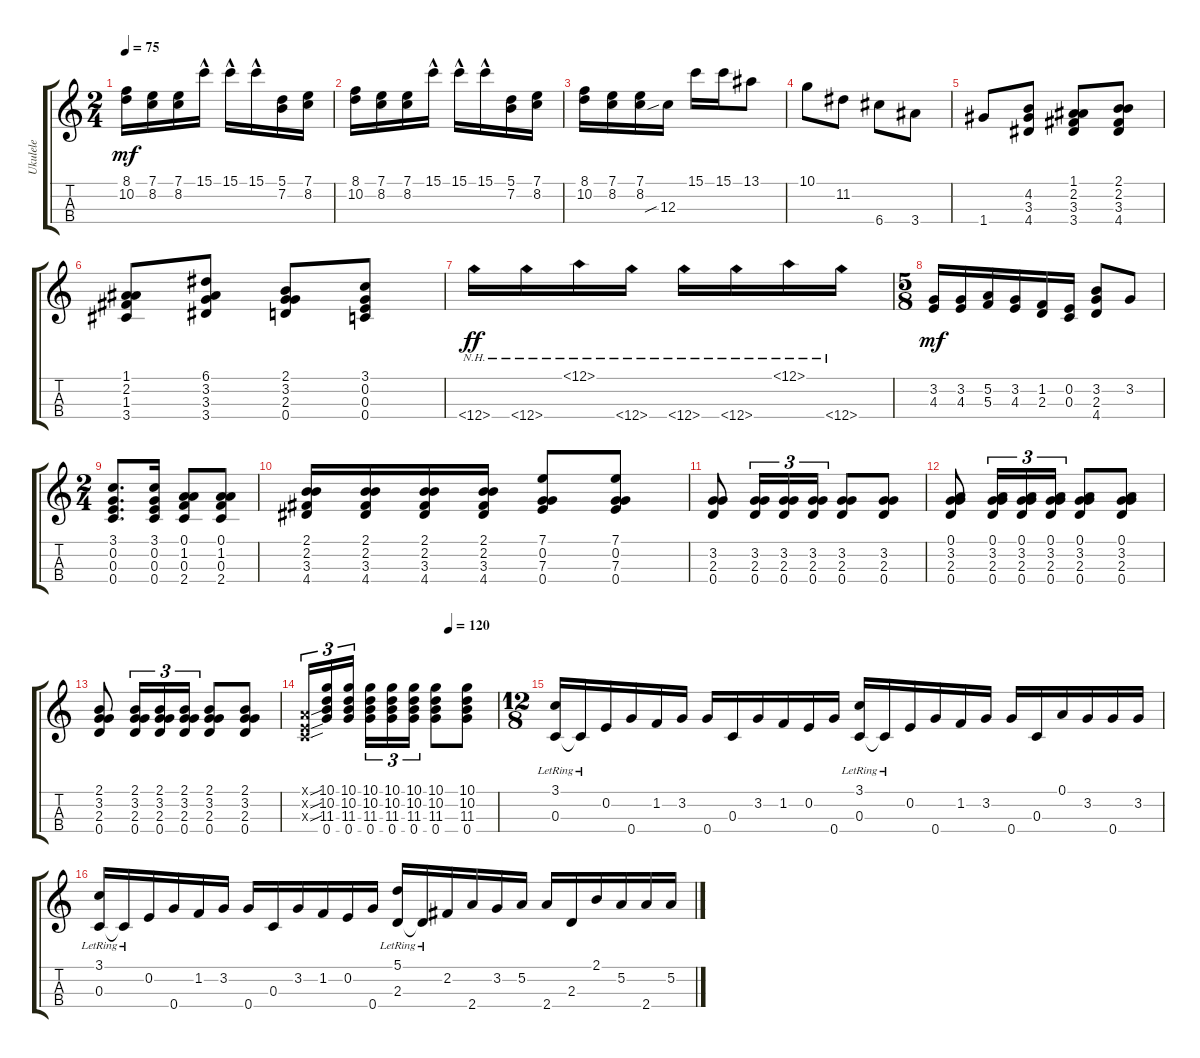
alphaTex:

\track ("Ukulele" "Ukulele") {instrument shamisen}
\staff {score tabs}
\tuning (A4 E4 C4 G4) {hide}
\ts (2 4)
\tempo 75
\clef g2
\ks c
(8.1 10.2).16{dy mf} (7.1 8.2).16 (7.1 8.2).16 15.1{hac}.16 15.1{hac}.16 15.1{hac}.16 (5.1 7.2).16 (7.1 8.2).16 |
(8.1 10.2).16 (7.1 8.2).16 (7.1 8.2).16 15.1{hac}.16 15.1{hac}.16 15.1{hac}.16 (5.1 7.2).16 (7.1 8.2).16 |
(8.1 10.2).16 (7.1 8.2).16 (7.1 8.2).16 12.3{sib}.16 15.1.16 15.1.16 13.1.8 |
10.1.8 11.2.8 6.4.8 3.4.8 |
1.4.8 (4.2 3.3 4.4).8 (1.1 2.2 3.3 3.4).8 (2.1 2.2 3.3 4.4).8 |
(1.1 2.2 1.3 3.4).8 (6.1 3.2 3.3 3.4).8 (2.1 3.2 2.3 0.4).8 (3.1 0.2 0.3 0.4).8 |
12.4{nh}.16{dy ff} 12.4{nh}.16 12.1{nh}.16 12.4{nh}.16 12.4{nh}.16 12.4{nh}.16 12.1{nh}.16 12.4{nh}.16 |
\ts (5 8)
(3.2 4.3).16{dy mf} (3.2 4.3).16 (5.2 5.3).16 (3.2 4.3).16 (1.2 2.3).16 (0.2 0.3).16 (3.2 2.3 4.4).8 3.2.8 |
\ts (2 4)
(3.1 0.2 0.3 0.4).8{d} (3.1 0.2 0.3 0.4).16 (0.1 1.2 0.3 2.4).8 (0.1 1.2 0.3 2.4).8 |
(2.1 2.2 3.3 4.4).16 (2.1 2.2 3.3 4.4).16 (2.1 2.2 3.3 4.4).16 (2.1 2.2 3.3 4.4).16 (7.1 0.2 7.3 0.4).8 (7.1 0.2 7.3 0.4).8 |
(3.2 2.3 0.4).8 (3.2 2.3 0.4).16{tu (3 2)} (3.2 2.3 0.4).16{tu (3 2)} (3.2 2.3 0.4).16{tu (3 2)} (3.2 2.3 0.4).8 (3.2 2.3 0.4).8 |
(0.1 3.2 2.3 0.4).8 (0.1 3.2 2.3 0.4).16{tu (3 2)} (0.1 3.2 2.3 0.4).16{tu (3 2)} (0.1 3.2 2.3 0.4).16{tu (3 2)} (0.1 3.2 2.3 0.4).8 (0.1 3.2 2.3 0.4).8 |
(2.1 3.2 2.3 0.4).8 (2.1 3.2 2.3 0.4).16{tu (3 2)} (2.1 3.2 2.3 0.4).16{tu (3 2)} (2.1 3.2 2.3 0.4).16{tu (3 2)} (2.1 3.2 2.3 0.4).8 (2.1 3.2 2.3 0.4).8 |
\tempo (120 0.75)
(0.1{sou x} 0.2{sou x} 0.3{sou x}).16{tu (3 2)} (10.1 10.2 11.3 0.4).16{tu (3 2)} (10.1 10.2 11.3 0.4).16{tu (3 2)} (10.1 10.2 11.3 0.4).16{tu (3 2)} (10.1 10.2 11.3 0.4).16{tu (3 2)} (10.1 10.2 11.3 0.4).16{tu (3 2)} (10.1 10.2 11.3 0.4).8 (10.1 10.2 11.3 0.4).8 |
\ts (12 8)
(3.1 0.3{lr}).16 0.3{lr t}.16 0.2.16 0.4.16 1.2.16 3.2.16 0.4.16 0.3.16 3.2.16 1.2.16 0.2.16 0.4.16 (3.1 0.3{lr}).16 0.3{lr t}.16 0.2.16 0.4.16 1.2.16 3.2.16 0.4.16 0.3.16 0.1.16 3.2.16 0.4.16 3.2.16 |
(3.1 0.3{lr}).16 0.3{lr t}.16 0.2.16 0.4.16 1.2.16 3.2.16 0.4.16 0.3.16 3.2.16 1.2.16 0.2.16 0.4.16 (5.1 2.3{lr}).16 2.3{lr t}.16 2.2.16 2.4.16 3.2.16 5.2.16 2.4.16 2.3.16 2.1.16 5.2.16 2.4.16 5.2.16
